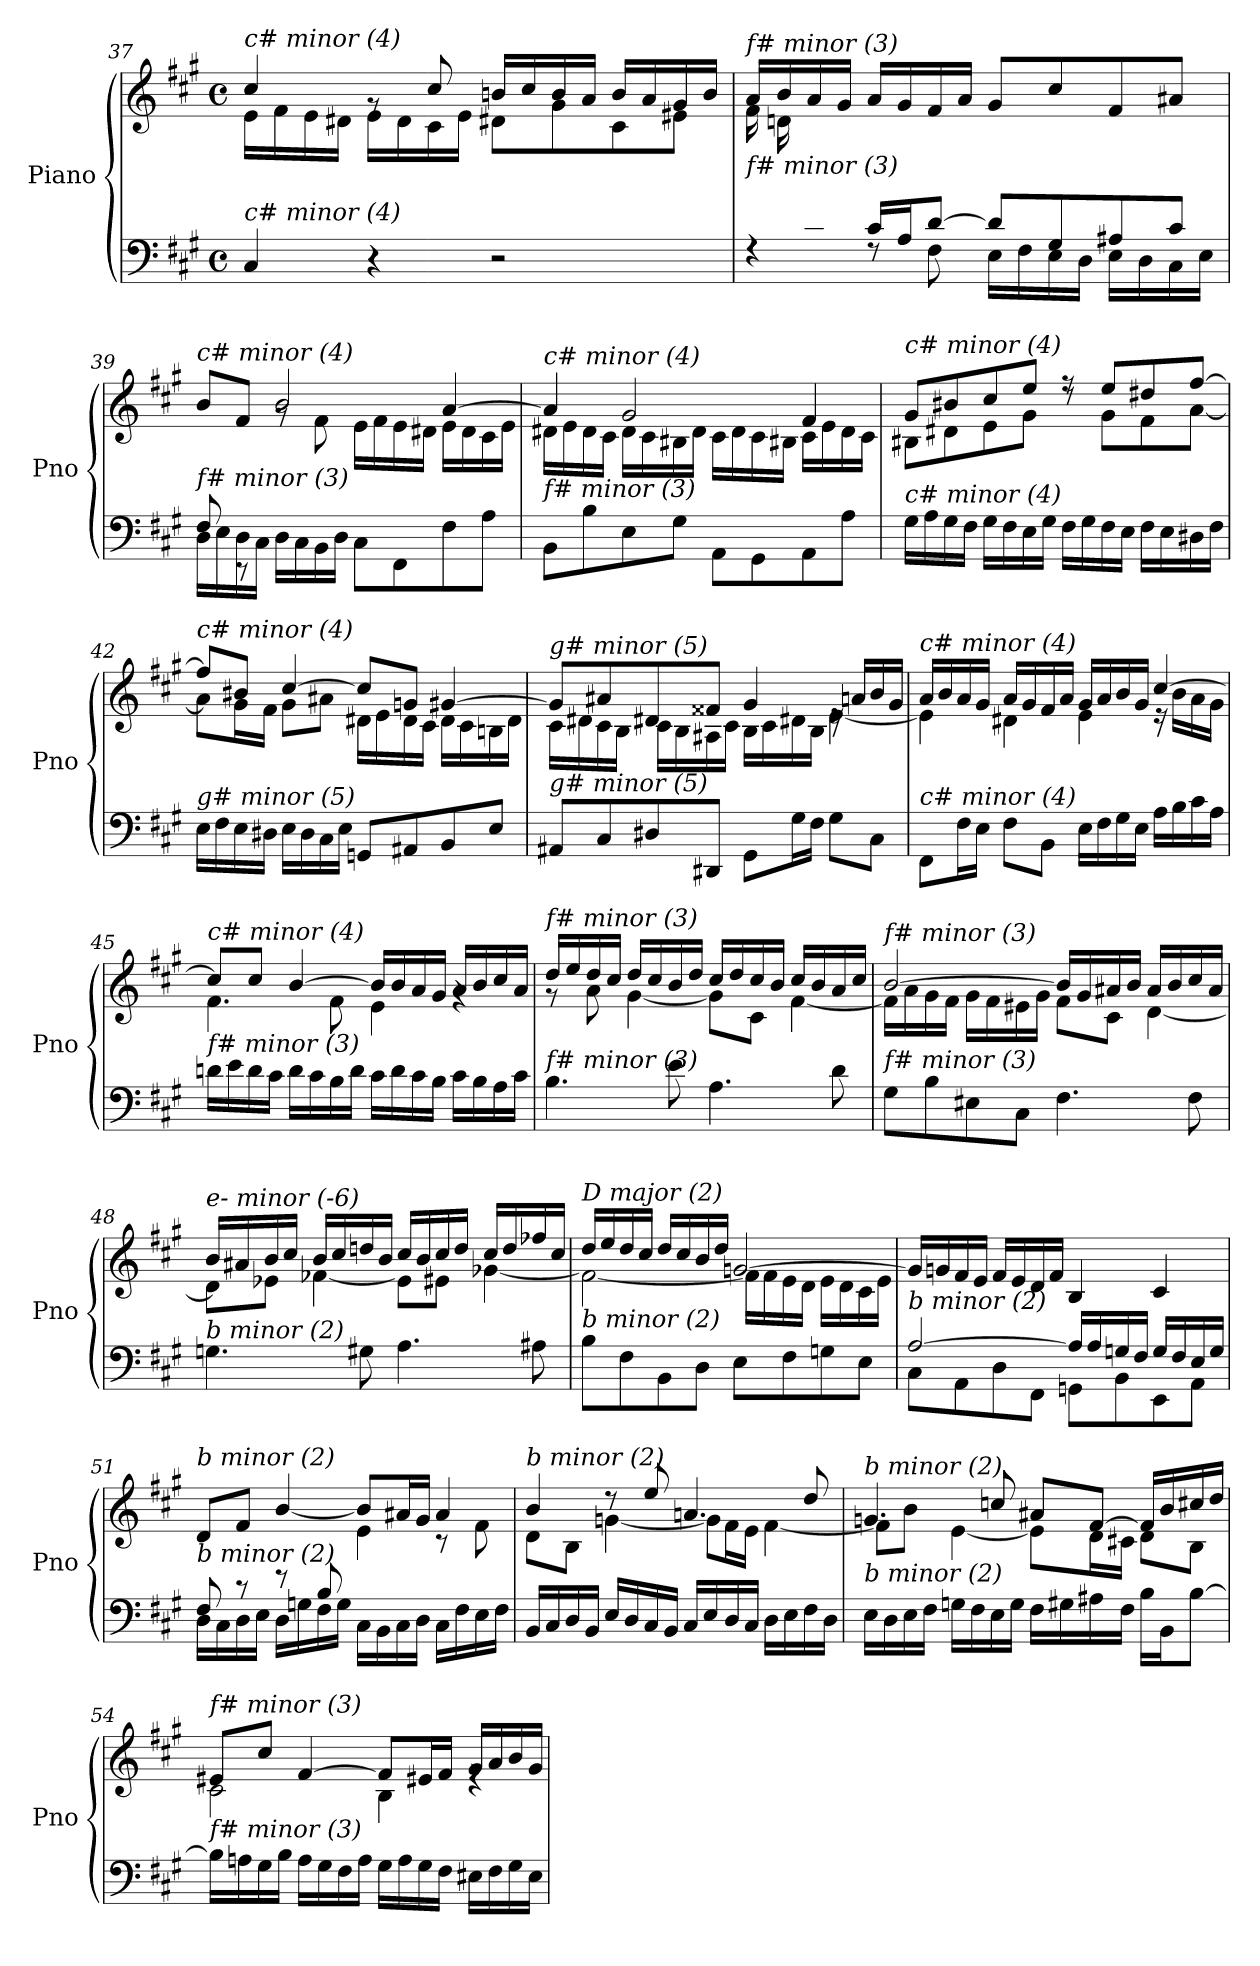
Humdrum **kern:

**kern	**kern
*part1	*part1
*staff2	*staff1
*I"Piano	*
*I'Pno	*
!!LO:LB:g=z
*clefF4	*clefG2
*k[f#c#g#]	*k[f#c#g#]
*M4/4	*M4/4
*met(c)	*met(c)
=37	=37
*	*^
!	!LO:TX:i:t=c# minor (4)	!
!LO:TX:i:t=c# minor (4)	!	!
4C#/	4cc#/	16e\LL
.	.	16f#\
.	.	16e\
.	.	16d#X\JJ
4r	8rg	16e\LL
.	.	16d#\
.	8cc#/	16c#\
.	.	16e\JJ
2r	16bn/LL	8d#X\L
.	16cc#/	.
.	16b/	8g#\
.	16a/JJ	.
.	16b/LL	8c#\
.	16a/	.
.	16g#/	8e#X\J
.	16b/JJ	.
=38	=38	=38
*^	*	*
!	!	!LO:TX:i:t=f# minor (3)	!
!LO:TX:i:t=f# minor (3)	!	!	!
8ryy	4rF	16a/LL	16f#\LL
.	.	16b/	16dn\
16c#/	.	16a/	2..ryy
16B/JJ	.	16g#/JJ	.
16c#/LL	8rF	16a/LL	.
16A/J	.	16g#/	.
[8d/J	8F#\	16f#/	.
.	.	16a/JJ	.
8d/L]	16E\LL	8g#/L	.
.	16F#\	.	.
8G#/	16E\	8cc#/	.
.	16D\JJ	.	.
8A#X/	16E\LL	8f#/	.
.	16D\	.	.
8c#/J	16C#\	8a#X/J	.
.	16E\JJ	.	.
=39	=39	=39	=39
*	*^	*	*^
!	!	!	!LO:TX:i:t=c# minor (4)	!	!
!LO:TX:i:t=f# minor (3)	!	!	!	!	!
4ryy	16D\LL	8F#/	8b/L	4ryy	4ryy
.	16E\	.	.	.	.
.	16D\	8r	8f#/J	.	.
.	16C#\JJ	.	.	.	.
2.ryy	16D\LL	2.ryy	2b/	8rg	2.ryy
.	16C#\	.	.	.	.
.	16BB\	.	.	8f#\	.
.	16D\JJ	.	.	.	.
.	8C#\L	.	.	16e\LL	.
.	.	.	.	16f#\	.
.	8FF#\	.	.	16e\	.
.	.	.	.	16d#X\JJ	.
.	8F#\	.	[4a/	16e\LL	.
.	.	.	.	16d#\	.
.	8A\J	.	.	16c#\	.
.	.	.	.	16e\JJ	.
*v	*v	*v	*	*	*
*	*	*v	*v
!!LO:LB:g=z
=40	=40	=40
!	!LO:TX:i:t=c# minor (4)	!
!LO:TX:i:t=f# minor (3)	!	!
8BB\L	4a/]	16d#X\LL
.	.	16e\
8B\	.	16d#\
.	.	16c#\JJ
8E\	2g#/	16d#\LL
.	.	16c#\
8G#\J	.	16B#X\
.	.	16d#\JJ
8AA\L	.	16c#\LL
.	.	16d#\
8GG#\	.	16c#\
.	.	16B#X\JJ
8AA\	4f#/	16c#\LL
.	.	16e\
8A\J	.	16d#\
.	.	16c#\JJ
=41	=41	=41
!	!LO:TX:i:t=c# minor (4)	!
!LO:TX:i:t=c# minor (4)	!	!
16G#\LL	8g#/L	8B#X\L
16A\	.	.
16G#\	8b#X/	8d#X\
16F#\JJ	.	.
16G#\LL	8cc#/	8e\
16F#\	.	.
16E\	8ee/J	8g#\J
16G#\JJ	.	.
16F#\LL	8r	8rdd
16G#\	.	.
16F#\	8ee/L	8g#\L
16E\JJ	.	.
16F#\LL	8dd#X/	8f#\
16E\	.	.
16D#X\	[8ff#/J	[8a\J
16F#\JJ	.	.
=42	=42	=42
!	!LO:TX:i:t=c# minor (4)	!
!LO:TX:i:t=g# minor (5)	!	!
16E\LL	8ff#/L]	8a\L]
16F#\	.	.
16E\	8b#X/J	16g#\L
16D#X\JJ	.	16f#\JJ
16E\LL	[4cc#/	8g#\L
16D#\	.	.
16C#\	.	8a#X\J
16E\JJ	.	.
8GGni/L	8cc#/L]	16d#X\LL
.	.	16e\
8AA#X/	8gni/J	16d#\
.	.	16c#\JJ
8BB/	[4g#/	16d#\LL
.	.	16c#\
8E/J	.	16Bn\
.	.	16d#\JJ
!!LO:PB:g=z	!!
=43	=43	=43
!	!LO:TX:i:t=g# minor (5)	!
!LO:TX:i:t=g# minor (5)	!	!
8AA#X/L	8g#/L]	16c#\LL
.	.	16d#X\
8C#/	8a#X/	16c#\
.	.	16B\JJ
8D#X/	8d#X/	16c#\LL
.	.	16B\
8DD#X/J	8f##X/J	16A#X\
.	.	16c#\JJ
8GG#\L	4g#/	16B\LL
.	.	16c#\
16G#\L	.	16d#X\
16F#\JJ	.	16B\JJ
8G#\L	16re	[4e\
.	16an/LL	.
8C#\J	16b/	.
.	16g#/JJ	.
=44	=44	=44
!	!LO:TX:i:t=c# minor (4)	!
!LO:TX:i:t=c# minor (4)	!	!
8FF#\L	16a/LL	4e\]
.	16b/	.
16F#\L	16a/	.
16E\JJ	16g#/JJ	.
8F#\L	16a/LL	4d#X\
.	16g#/	.
8BB\J	16f#/	.
.	16a/JJ	.
16E\LL	16g#/LL	4e\
16F#\	16a/	.
16G#\	16b/	.
16E\JJ	16g#/JJ	.
16A\LL	[4cc#/	16r
16B\	.	16b\LL
16c#\	.	16a\
16A\JJ	.	16g#\JJ
=45	=45	=45
!	!LO:TX:i:t=c# minor (4)	!
!LO:TX:i:t=f# minor (3)	!	!
16dn\LL	8cc#/L]	4.f#\
16e\	.	.
16d\	8cc#/J	.
16c#\JJ	.	.
16d\LL	[4b/	.
16c#\	.	.
16B\	.	8f#\
16d\JJ	.	.
16c#\LL	16b/LL]	4e\
16d\	16b/	.
16c#\	16a/	.
16B\JJ	16g#/JJ	.
16c#\LL	16a/LL	4rg
16B\	16b/	.
16A\	16cc#/	.
16c#\JJ	16a/JJ	.
!!LO:LB:g=z	!!
=46	=46	=46
!	!LO:TX:i:t=f# minor (3)	!
!LO:TX:i:t=f# minor (3)	!	!
4.B\	16dd/LL	8r
.	16ee/	.
.	16dd/	8a\
.	16cc#/JJ	.
.	16dd/LL	[4g#\
.	16cc#/	.
8e\	16b/	.
.	16dd/JJ	.
4.A\	16cc#/LL	8g#\L]
.	16dd/	.
.	16cc#/	8c#\J
.	16b/JJ	.
.	16cc#/LL	[4f#\
.	16b/	.
8d\	16a/	.
.	16cc#/JJ	.
=47	=47	=47
!	!LO:TX:i:t=f# minor (3)	!
!LO:TX:i:t=f# minor (3)	!	!
8G#\L	[2b/	16f#\LL]
.	.	16a\
8B\	.	16g#\
.	.	16f#\JJ
8E#X\	.	16g#\LL
.	.	16f#\
8C#\J	.	16e#X\
.	.	16g#\JJ
4.F#\	16b/LL]	8f#\L
.	16g#/	.
.	16a#X/	8c#\J
.	16b/JJ	.
.	16a#/LL	[4d\
.	16b/	.
8F#\	16cc#/	.
.	16a#/JJ	.
=48	=48	=48
!	!LO:TX:i:t=e- minor (-6)	!
!LO:TX:i:t=b minor (2)	!	!
4.Gn\	16b/LL	8d\L]
.	16a#X/	.
.	16b/	8e-Xi\J
.	16cc#/JJ	.
.	16b/LL	[4f-Xi\
.	16cc#/	.
8G#X\	16ddn/	.
.	16b/JJ	.
4.A\	16cc#/LL	8e\L]
.	16b/	.
.	16cc#/	8e#X\J
.	16dd/JJ	.
.	16cc#/LL	[4g-Xi\
.	16dd/	.
8A#X\	16ff-Xi/	.
.	16cc#/JJ	.
!!LO:LB:g=z	!!
=49	=49	=49
!	!LO:TX:i:t=D major (2)	!
!LO:TX:i:t=b minor (2)	!	!
8B\L	16dd/LL	2f#\_
.	16ee/	.
8F#\	16dd/	.
.	16cc#/JJ	.
8BB\	16dd/LL	.
.	16cc#/	.
8D\J	16b/	.
.	16dd/JJ	.
8E\L	[2gn/	16f#\LL]
.	.	16f#\
8F#\	.	16e\
.	.	16d\JJ
8Gn\	.	16e\LL
.	.	16d\
8E\J	.	16c#\
.	.	16e\JJ
=50	=50	=50
*^	*	*
!	!	!LO:TX:i:t=D major (2)	!
!LO:TX:i:t=b minor (2)	!	!	!
*	*	*v	*v
[2A/	8C#\L	16g/LL]
.	.	16gn/
.	8AA\	16f#/
.	.	16e/JJ
.	8D\	16f#/LL
.	.	16e/
.	8FF#\J	16d/
.	.	16f#/JJ
16A/LL]	8GGn\L	4B/
16A/	.	.
16Gn/	8BB\	.
16F#/JJ	.	.
16G/LL	8EE\	4c#/
16F#/	.	.
16E/	8AA\J	.
16G/JJ	.	.
=51	=51	=51
*	*^	*^
*	*	*	*	*^
!	!	!	!LO:TX:i:t=b minor (2)	!	!
!LO:TX:i:t=b minor (2)	!	!	!	!	!
2ryy	8F#/	16D\LL	8d/L	2ryy	2ryy
.	.	16C#\	.	.	.
.	8r	16D\	8f#/J	.	.
.	.	16E\JJ	.	.	.
.	8r	16D\LL	[4b/	.	.
.	.	16Gn\	.	.	.
.	8B/	16F#\	.	.	.
.	.	16G\JJ	.	.	.
2ryy	16C#\LL	2ryy	8b/L]	4e\	2ryy
.	16BB\	.	.	.	.
.	16C#\	.	16a#X/L	.	.
.	16D\JJ	.	16g#/JJ	.	.
.	16C#\LL	.	4a#/	8r	.
.	16F#\	.	.	.	.
.	16E\	.	.	8f#\	.
.	16F#\JJ	.	.	.	.
*	*v	*v	*	*	*
*	*	*	*v	*v
!!LO:LB:g=z
=52	=52	=52	=52
!	!	!LO:TX:i:t=b minor (2)	!
!LO:TX:i:t=b minor (2)	!	!	!
*v	*v	*	*
16BB/LL	4b/	8d\L
16C#/	.	.
16D/	.	8B\J
16BB/JJ	.	.
16E/LL	8r	[4gn\
16D/	.	.
16C#/	8ee/	.
16BB/JJ	.	.
16C#/LL	4.an/	8g\L]
16E/	.	.
16D/	.	16f#\L
16C#/JJ	.	16e\JJ
16D\LL	.	[4f#\
16E\	.	.
16F#\	8dd/	.
16D\JJ	.	.
=53	=53	=53
!	!LO:TX:i:t=b minor (2)	!
!LO:TX:i:t=b minor (2)	!	!
16E\LL	4.gn/	8f#\L]
16D\	.	.
16E\	.	8b\J
16F#\JJ	.	.
16Gn\LL	.	[4e\
16F#\	.	.
16E\	8ccn/	.
16G\JJ	.	.
16F#\LL	8a#X/L	8e\L]
16G#X\	.	.
16A#X\	[8f#/J	16d\L
16F#\JJ	.	16c#X\JJ
16B\LL	16f#/LL]	8d\L
16BB\J	16b/	.
[8B\J	16cc#X/	8B\J
.	16dd/JJ	.
=54	=54	=54
!	!LO:TX:i:t=f# minor (3)	!
!LO:TX:i:t=f# minor (3)	!	!
16B\LL]	8e#X/L	2c#\
16An\	.	.
16G#\	8cc#/J	.
16B\JJ	.	.
16A\LL	[4f#/	.
16G#\	.	.
16F#\	.	.
16A\JJ	.	.
16G#\LL	8f#/L]	4B\
16A\	.	.
16G#\	16e#X/L	.
16F#\JJ	16f#/JJ	.
16E#X\LL	16g#/LL	4re
16F#\	16a/	.
16G#\	16b/	.
16E#\JJ	16g#/JJ	.
*	*v	*v
=	=
*-	*-
